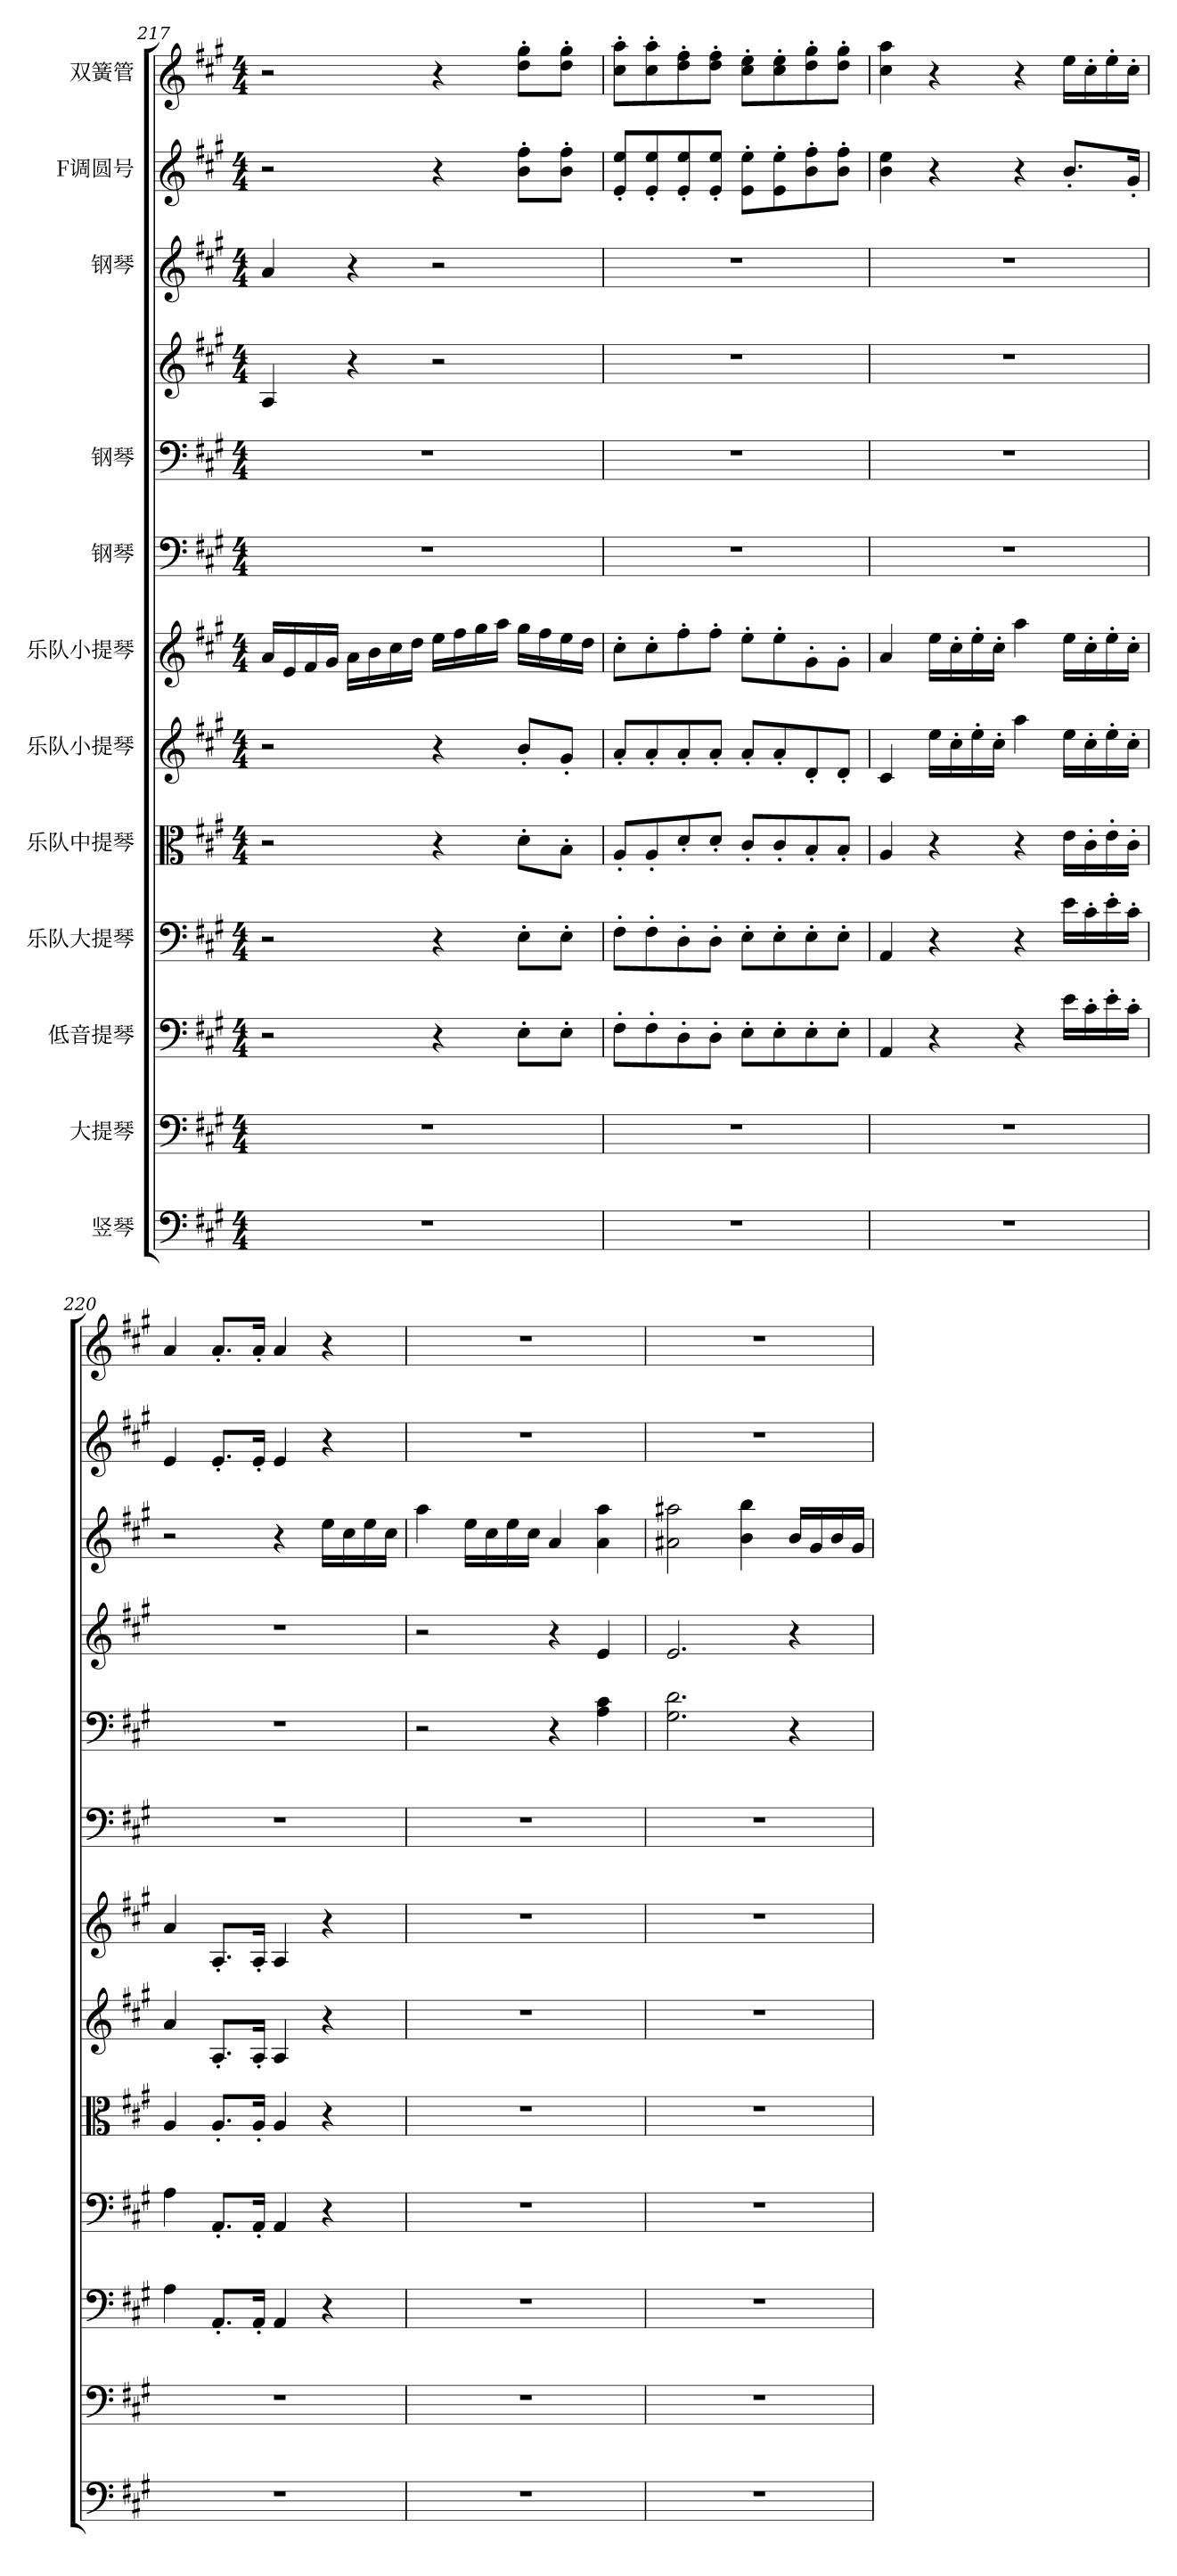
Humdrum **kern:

**kern	**kern	**kern	**kern	**kern	**kern	**kern	**kern	**kern	**kern	**kern	**kern	**kern
*part12	*part11	*part10	*part9	*part8	*part7	*part6	*part5	*part4	*part4	*part3	*part2	*part1
*staff13	*staff12	*staff11	*staff10	*staff9	*staff8	*staff7	*staff6	*staff5	*staff4	*staff3	*staff2	*staff1
*I"竖琴	*I"大提琴	*I"低音提琴	*I"乐队大提琴	*I"乐队中提琴	*I"乐队小提琴	*I"乐队小提琴	*I"钢琴	*I"钢琴	*	*I"钢琴	*I"F调圆号	*I"双簧管
*clefF4	*clefF4	*clefF4	*clefF4	*clefC3	*clefG2	*clefG2	*clefF4	*clefF4	*clefG2	*clefG2	*clefG2	*clefG2
*	*	*ITrd7c12	*	*	*	*	*	*	*	*	*ITrd4c7	*
*k[f#c#g#]	*k[f#c#g#]	*k[f#c#g#]	*k[f#c#g#]	*k[f#c#g#]	*k[f#c#g#]	*k[f#c#g#]	*k[f#c#g#]	*k[f#c#g#]	*k[f#c#g#]	*k[f#c#g#]	*k[f#c#]	*k[f#c#g#]
*M4/4	*M4/4	*M4/4	*M4/4	*M4/4	*M4/4	*M4/4	*M4/4	*M4/4	*M4/4	*M4/4	*M4/4	*M4/4
=217	=217	=217	=217	=217	=217	=217	=217	=217	=217	=217	=217	=217
1r	1r	2r	2r	2r	2r	16a/LL	1r	1r	4A/	4a/	2r	2r
.	.	.	.	.	.	16e/	.	.	.	.	.	.
.	.	.	.	.	.	16f#/	.	.	.	.	.	.
.	.	.	.	.	.	16g#/JJ	.	.	.	.	.	.
.	.	.	.	.	.	16a\LL	.	.	4r	4r	.	.
.	.	.	.	.	.	16b\	.	.	.	.	.	.
.	.	.	.	.	.	16cc#\	.	.	.	.	.	.
.	.	.	.	.	.	16dd\JJ	.	.	.	.	.	.
.	.	4r	4r	4r	4r	16ee\LL	.	.	2r	2r	4r	4r
.	.	.	.	.	.	16ff#\	.	.	.	.	.	.
.	.	.	.	.	.	16gg#\	.	.	.	.	.	.
.	.	.	.	.	.	16aa\JJ	.	.	.	.	.	.
.	.	8EE'\L	8E'\L	8d'\L	8b'/L	16gg#\LL	.	.	.	.	8e\' 8b\'L	8dd\' 8gg#\'L
.	.	.	.	.	.	16ff#\	.	.	.	.	.	.
.	.	8EE'\J	8E'\J	8B'\J	8g#'/J	16ee\	.	.	.	.	8e\' 8b\'J	8dd\' 8gg#\'J
.	.	.	.	.	.	16dd\JJ	.	.	.	.	.	.
=218	=218	=218	=218	=218	=218	=218	=218	=218	=218	=218	=218	=218
1r	1r	8FF#'\L	8F#'\L	8A'/L	8a'/L	8cc#'\L	1r	1r	1r	1r	8A/' 8a/'L	8cc#\' 8aa\'L
.	.	8FF#'\	8F#'\	8A'/	8a'/	8cc#'\	.	.	.	.	8A/' 8a/'	8cc#\' 8aa\'
.	.	8DD'\	8D'\	8d'/	8a'/	8ff#'\	.	.	.	.	8A/' 8a/'	8dd\' 8ff#\'
.	.	8DD'\J	8D'\J	8d'/J	8a'/J	8ff#'\J	.	.	.	.	8A/' 8a/'J	8dd\' 8ff#\'J
.	.	8EE'\L	8E'\L	8c#'/L	8a'/L	8ee'\L	.	.	.	.	8A\' 8a\'L	8cc#\' 8ee\'L
.	.	8EE'\	8E'\	8c#'/	8a'/	8ee'\	.	.	.	.	8A\' 8a\'	8cc#\' 8ee\'
.	.	8EE'\	8E'\	8B'/	8d'/	8g#'\	.	.	.	.	8e\' 8b\'	8dd\' 8gg#\'
.	.	8EE'\J	8E'\J	8B'/J	8d'/J	8g#'\J	.	.	.	.	8e\' 8b\'J	8dd\' 8gg#\'J
!!LO:PB:g=z
=219	=219	=219	=219	=219	=219	=219	=219	=219	=219	=219	=219	=219
1r	1r	4AAA/	4AA/	4A/	4c#/	4a/	1r	1r	1r	1r	4e\ 4a\	4cc#\ 4aa\
.	.	4r	4r	4r	16ee\LL	16ee\LL	.	.	.	.	4r	4r
.	.	.	.	.	16cc#'\	16cc#'\	.	.	.	.	.	.
.	.	.	.	.	16ee'\	16ee'\	.	.	.	.	.	.
.	.	.	.	.	16cc#'\JJ	16cc#'\JJ	.	.	.	.	.	.
.	.	4r	4r	4r	4aa\	4aa\	.	.	.	.	4r	4r
.	.	16E\LL	16e\LL	16e\LL	16ee\LL	16ee\LL	.	.	.	.	8.e'/L	16ee\LL
.	.	16C#'\	16c#'\	16c#'\	16cc#'\	16cc#'\	.	.	.	.	.	16cc#'\
.	.	16E'\	16e'\	16e'\	16ee'\	16ee'\	.	.	.	.	.	16ee'\
.	.	16C#'\JJ	16c#'\JJ	16c#'\JJ	16cc#'\JJ	16cc#'\JJ	.	.	.	.	16c#'/Jk	16cc#'\JJ
=220	=220	=220	=220	=220	=220	=220	=220	=220	=220	=220	=220	=220
*	*	*	*	*	*	*	*	*	*	*	*	*MM120
1r	1r	4AA\	4A\	4A/	4a/	4a/	1r	1r	1r	2r	4A/	4a/
.	.	8.AAA'/L	8.AA'/L	8.A'/L	8.A'/L	8.A'/L	.	.	.	.	8.A'/L	8.a'/L
.	.	16AAA'/Jk	16AA'/Jk	16A'/Jk	16A'/Jk	16A'/Jk	.	.	.	.	16A'/Jk	16a'/Jk
.	.	4AAA/	4AA/	4A/	4A/	4A/	.	.	.	4r	4A/	4a/
.	.	4r	4r	4r	4r	4r	.	.	.	16ee\LL	4r	4r
.	.	.	.	.	.	.	.	.	.	16cc#\	.	.
.	.	.	.	.	.	.	.	.	.	16ee\	.	.
.	.	.	.	.	.	.	.	.	.	16cc#\JJ	.	.
=221	=221	=221	=221	=221	=221	=221	=221	=221	=221	=221	=221	=221
1r	1r	1r	1r	1r	1r	1r	1r	2r	2r	4aa\	1r	1r
.	.	.	.	.	.	.	.	.	.	16ee\LL	.	.
.	.	.	.	.	.	.	.	.	.	16cc#\	.	.
.	.	.	.	.	.	.	.	.	.	16ee\	.	.
.	.	.	.	.	.	.	.	.	.	16cc#\JJ	.	.
.	.	.	.	.	.	.	.	4r	4r	4a/	.	.
.	.	.	.	.	.	.	.	4A\ 4c#\	4e/	4a\ 4aa\	.	.
=222	=222	=222	=222	=222	=222	=222	=222	=222	=222	=222	=222	=222
1r	1r	1r	1r	1r	1r	1r	1r	2.G#\ 2.d\	2.e/	2a#X\ 2aa#X\	1r	1r
.	.	.	.	.	.	.	.	.	.	4b\ 4bb\	.	.
.	.	.	.	.	.	.	.	4r	4r	16b/LL	.	.
.	.	.	.	.	.	.	.	.	.	16g#/	.	.
.	.	.	.	.	.	.	.	.	.	16b/	.	.
.	.	.	.	.	.	.	.	.	.	16g#/JJ	.	.
=	=	=	=	=	=	=	=	=	=	=	=	=
*-	*-	*-	*-	*-	*-	*-	*-	*-	*-	*-	*-	*-
